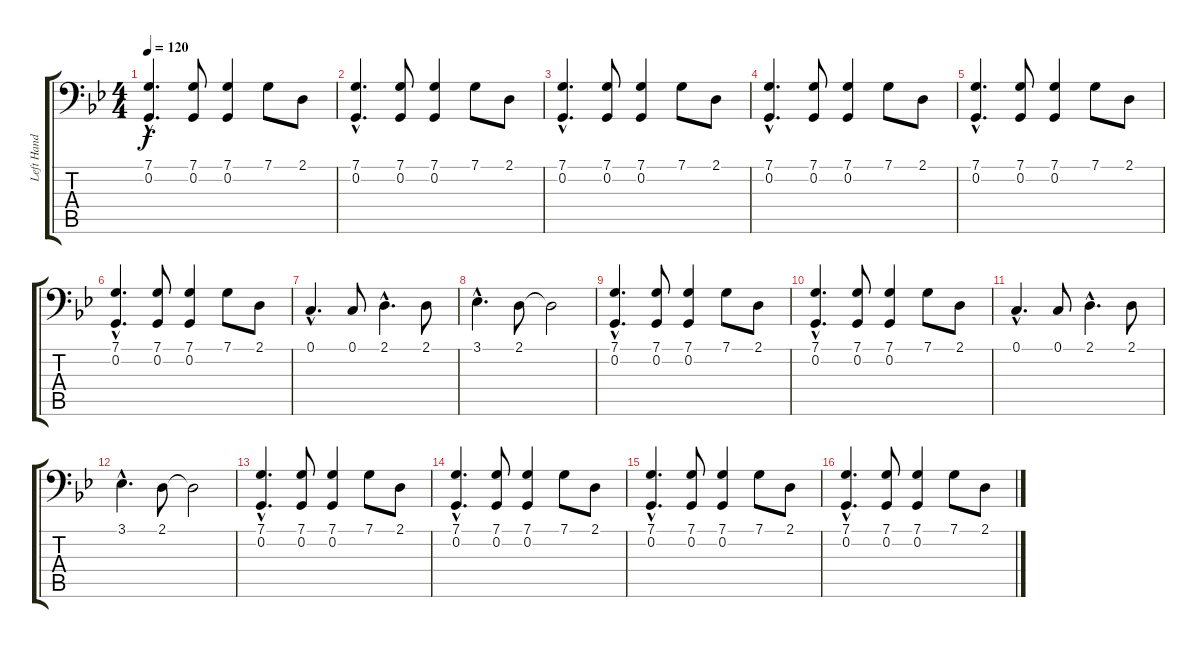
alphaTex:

\track ("Left Hand" "Left Hand") {instrument electricgrandpiano}
\staff {score tabs}
\tuning (C3 G2 D2 A1 E1 B0) {hide}
\ts (4 4)
\tempo 120
\clef f4
\ks bb
(7.1{hac} 0.2{hac}).4{d dy f} (7.1 0.2).8 (7.1 0.2).4 7.1.8 2.1.8 |
(7.1{hac} 0.2{hac}).4{d} (7.1 0.2).8 (7.1 0.2).4 7.1.8 2.1.8 |
(7.1{hac} 0.2{hac}).4{d} (7.1 0.2).8 (7.1 0.2).4 7.1.8 2.1.8 |
(7.1{hac} 0.2{hac}).4{d} (7.1 0.2).8 (7.1 0.2).4 7.1.8 2.1.8 |
(7.1{hac} 0.2{hac}).4{d} (7.1 0.2).8 (7.1 0.2).4 7.1.8 2.1.8 |
(7.1{hac} 0.2{hac}).4{d} (7.1 0.2).8 (7.1 0.2).4 7.1.8 2.1.8 |
0.1{hac}.4{d} 0.1.8 2.1{hac}.4{d} 2.1.8 |
3.1{hac}.4{d} 2.1.8 2.1{t}.2 |
(7.1{hac} 0.2{hac}).4{d} (7.1 0.2).8 (7.1 0.2).4 7.1.8 2.1.8 |
(7.1{hac} 0.2{hac}).4{d} (7.1 0.2).8 (7.1 0.2).4 7.1.8 2.1.8 |
0.1{hac}.4{d} 0.1.8 2.1{hac}.4{d} 2.1.8 |
3.1{hac}.4{d} 2.1.8 2.1{t}.2 |
(7.1{hac} 0.2{hac}).4{d} (7.1 0.2).8 (7.1 0.2).4 7.1.8 2.1.8 |
(7.1{hac} 0.2{hac}).4{d} (7.1 0.2).8 (7.1 0.2).4 7.1.8 2.1.8 |
(7.1{hac} 0.2{hac}).4{d} (7.1 0.2).8 (7.1 0.2).4 7.1.8 2.1.8 |
(7.1{hac} 0.2{hac}).4{d} (7.1 0.2).8 (7.1 0.2).4 7.1.8 2.1.8
